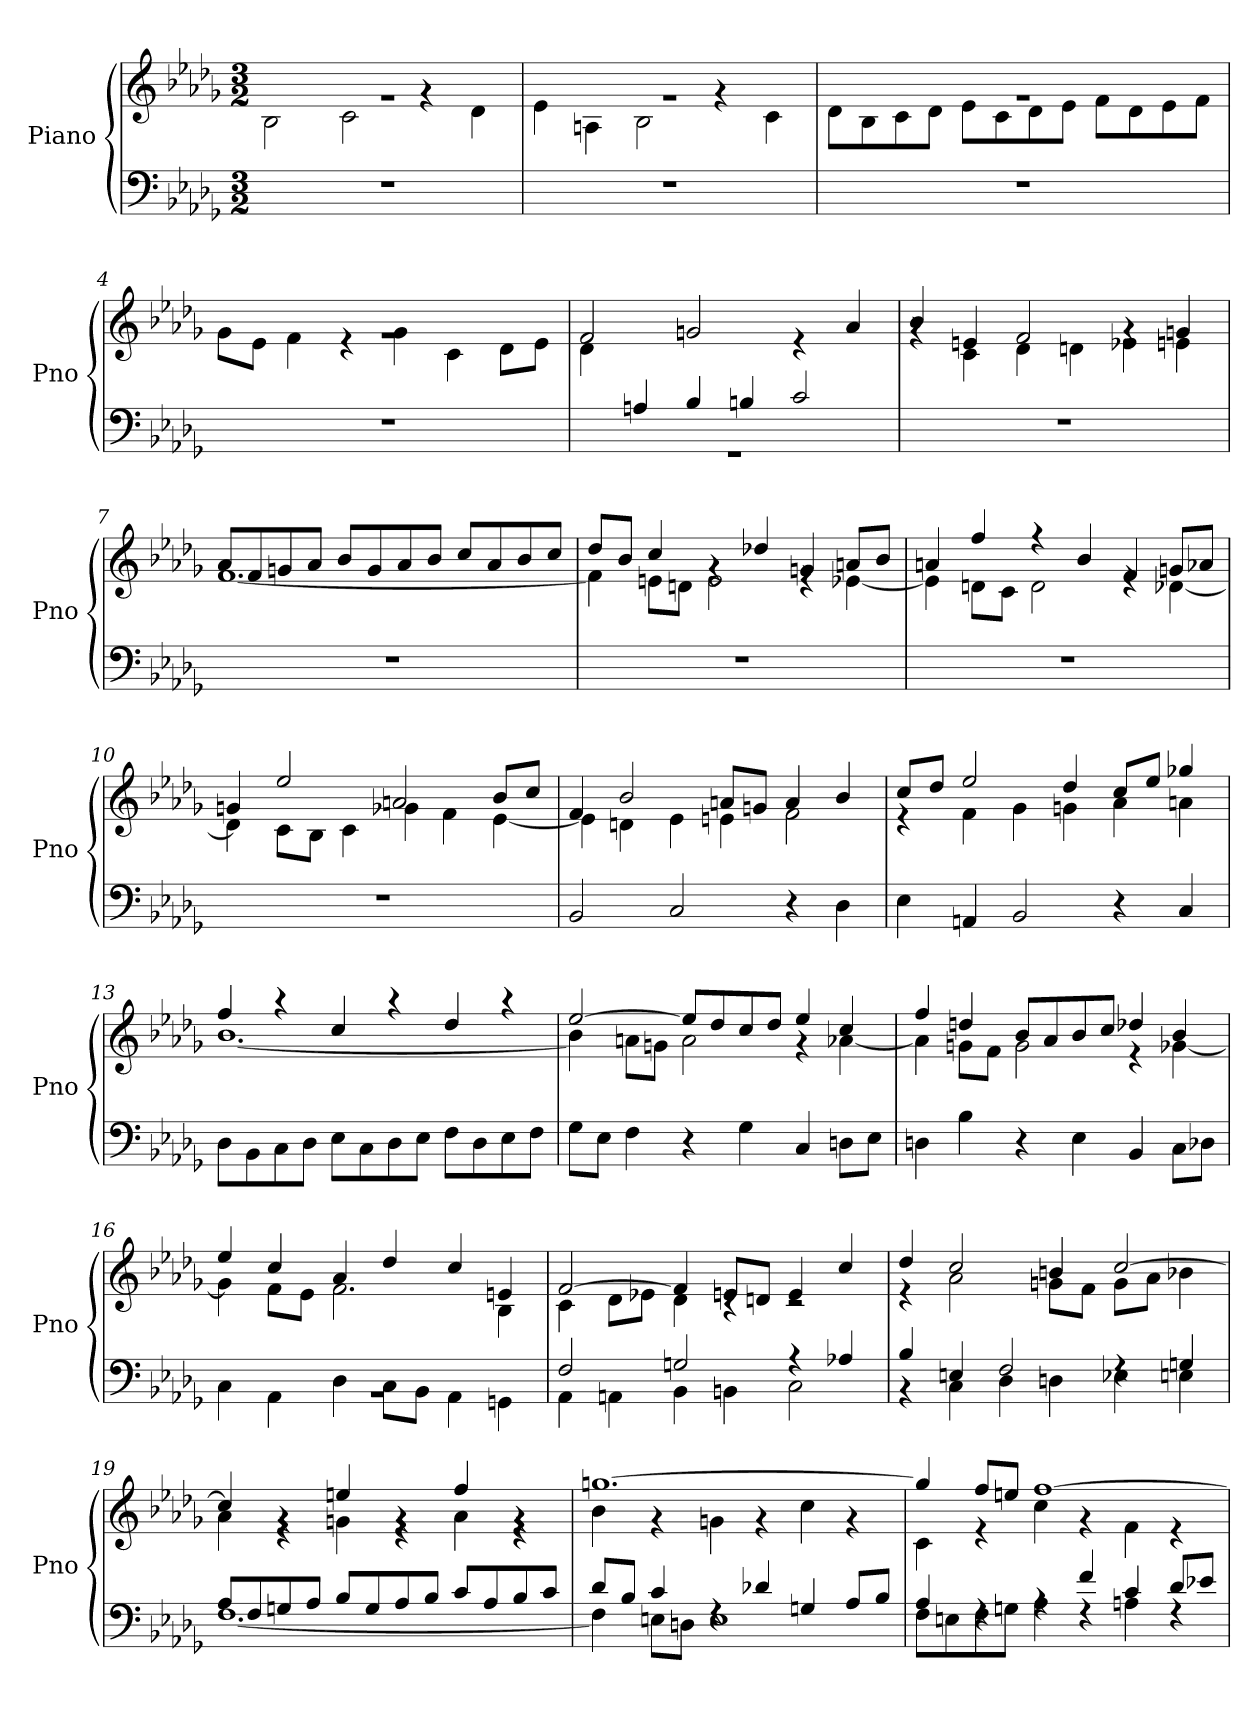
**kern	**kern
*part1	*part1
*staff2	*staff1
*I"Piano	*
*I'Pno	*
*clefF4	*clefG2
*k[b-e-a-d-g-]	*k[b-e-a-d-g-]
*M3/2	*M3/2
=1	=1
*	*^
1.r	1.rg	2B-\
.	.	2c\
.	.	4rg
.	.	4d-\
=2	=2	=2
1.r	1.rg	4e-\
.	.	4An\
.	.	2B-\
.	.	4rg
.	.	4c\
=3	=3	=3
1.r	1.rg	8d-\L
.	.	8B-\
.	.	8c\
.	.	8d-\J
.	.	8e-\L
.	.	8c\
.	.	8d-\
.	.	8e-\J
.	.	8f\L
.	.	8d-\
.	.	8e-\
.	.	8f\J
!!LO:LB:g=z	!!
=4	=4	=4
1.r	1.rg	8g-\L
.	.	8e-\J
.	.	4f\
.	.	4r
.	.	4g-\
.	.	4c\
.	.	8d-\L
.	.	8e-\J
!!LO:LB:g=z	!!
=5	=5	=5
*^	*	*
1.rGG	4ryy	2f/	4d-\
.	4An/	.	1ryy
.	4B-/	2gn/	.
.	4Bn/	.	.
.	2c/	4re	.
.	.	4a-/	4ryy
*v	*v	*	*
=6	=6	=6
1.r	4b-/	4rg
.	4en/	4c\
.	2f/	4d-\
.	.	4dn\
.	4rg	4e-X\
.	4gn/	4en\
=7	=7	=7
1.r	8a-/L	[1.f
.	8f/	.
.	8gn/	.
.	8a-/J	.
.	8b-/L	.
.	8g/	.
.	8a-/	.
.	8b-/J	.
.	8cc/L	.
.	8a-/	.
.	8b-/	.
.	8cc/J	.
!!LO:LB:g=z	!!
=8	=8	=8
1.r	8dd-/L	4f\]
.	8b-/J	.
.	4cc/	8en\L
.	.	8dn\J
.	4rg	2e\
.	4dd-X/	.
.	4gn/	4re
.	8an/L	[4e-X\
.	8b-/J	.
!!LO:LB:g=z	!!
=9	=9	=9
1.r	4an/	4e-\]
.	4ff/	8dn\L
.	.	8c\J
.	4r	2d\
.	4b-/	.
.	4f/	4re
.	8gn/L	[4d-X\
.	8a-X/J	.
=10	=10	=10
1.r	4gn/	4d-\]
.	2ee-/	8c\L
.	.	8B-\J
.	.	4c\
.	2an/	4g-X\
.	.	4f\
.	8b-/L	[4e-\
.	8cc/J	.
=11	=11	=11
2BB-/	4f/	4e-\]
.	2b-/	4dn\
2C/	.	4e-\
.	8an/L	4en\
.	8gn/J	.
4r	4a/	2f\
4D-\	4b-/	.
!!LO:LB:g=z	!!
=12	=12	=12
4E-\	8cc/L	4r
.	8dd-/J	.
4AAn/	2ee-/	4f\
2BB-/	.	4g-\
.	4dd-/	4gn\
4r	8cc/L	4a-\
.	8ee-/J	.
4C/	4gg-X/	4an\
!!LO:PB:g=z	!!
=13	=13	=13
8D-\L	4ff/	[1.b-
8BB-\	.	.
8C\	4r	.
8D-\J	.	.
8E-\L	4cc/	.
8C\	.	.
8D-\	4r	.
8E-\J	.	.
8F\L	4dd-/	.
8D-\	.	.
8E-\	4r	.
8F\J	.	.
=14	=14	=14
8G-\L	[2ee-/	4b-\]
8E-\J	.	.
4F\	.	8an\L
.	.	8gn\J
4r	8ee-/L]	2a\
.	8dd-/	.
4G-\	8cc/	.
.	8dd-/J	.
4C/	4ee-/	4r
8Dn\L	4cc/	[4a-X\
8E-\J	.	.
=15	=15	=15
4Dn\	4ff/	4a-\]
4B-\	4ddn/	8gn\L
.	.	8f\J
4r	8b-/L	2g\
.	8a-/	.
4E-\	8b-/	.
.	8cc/J	.
4BB-/	4dd-X/	4r
8C\L	4b-/	[4g-X\
8D-X\J	.	.
!!LO:LB:g=z	!!
=16	=16	=16
*^	*	*
1.rBB	4C\	4ee-/	4g-\]
.	4AA-\	4cc/	8f\L
.	.	.	8e-\J
.	4D-\	4a-/	2.f\
.	8C\L	4dd-/	.
.	8BB-\J	.	.
.	4AA-\	4cc/	.
.	4GGn\	4en/	4B-\
!!LO:LB:g=z	!!
=17	=17	=17	=17
2F/	4AA-\	[2f/	4c\
.	4AAn\	.	8d-\L
.	.	.	8e-X\J
2Gn/	4BB-\	4f/]	4d-\
.	4BBn\	8en/L	4rc
.	.	8dn/J	.
4r	2C\	4e/	2rc
4A-X/	.	4cc/	.
=18	=18	=18	=18
4B-/	4r	4dd-/	4r
4En/	4C\	2cc/	2a-\
2F/	4D-\	.	.
.	4Dn\	4bn/	8gn\L
.	.	.	8f\J
4rF	4E-X\	[2cc/	8g\L
.	.	.	8a-\J
4Gn/	4En\	.	4b-X\
=19	=19	=19	=19
8A-/L	[1.F	4cc/]	4a-\
8F/	.	.	.
8Gn/	.	4rg	4r
8A-/J	.	.	.
8B-/L	.	4een/	4gn\
8G/	.	.	.
8A-/	.	4rg	4r
8B-/J	.	.	.
8c/L	.	4ff/	4a-\
8A-/	.	.	.
8B-/	.	4rg	4r
8c/J	.	.	.
!!LO:LB:g=z	!!
=20	=20	=20	=20
8d-/L	4F\]	[1.ggn	4b-\
8B-/J	.	.	.
4c/	8En\L	.	4r
.	8Dn\J	.	.
4rF	1E	.	4gn\
4d-X/	.	.	4r
4Gn/	.	.	4cc\
8A-/L	.	.	4r
8B-/J	.	.	.
!!LO:PB:g=z	!!
=21	=21	=21	=21
4A-/	8F\L	4gg/]	4c\
.	8En\	.	.
4rF	8F\	8ff/L	4r
.	8Gn\J	8een/J	.
4rA	4A-\	[1ff	4cc\
4f/	4rF	.	4r
4c/	4An\	.	4f\
8d-/L	4rF	.	4r
8e-X/J	.	.	.
*v	*v	*	*
*	*v	*v
=	=
*-	*-
